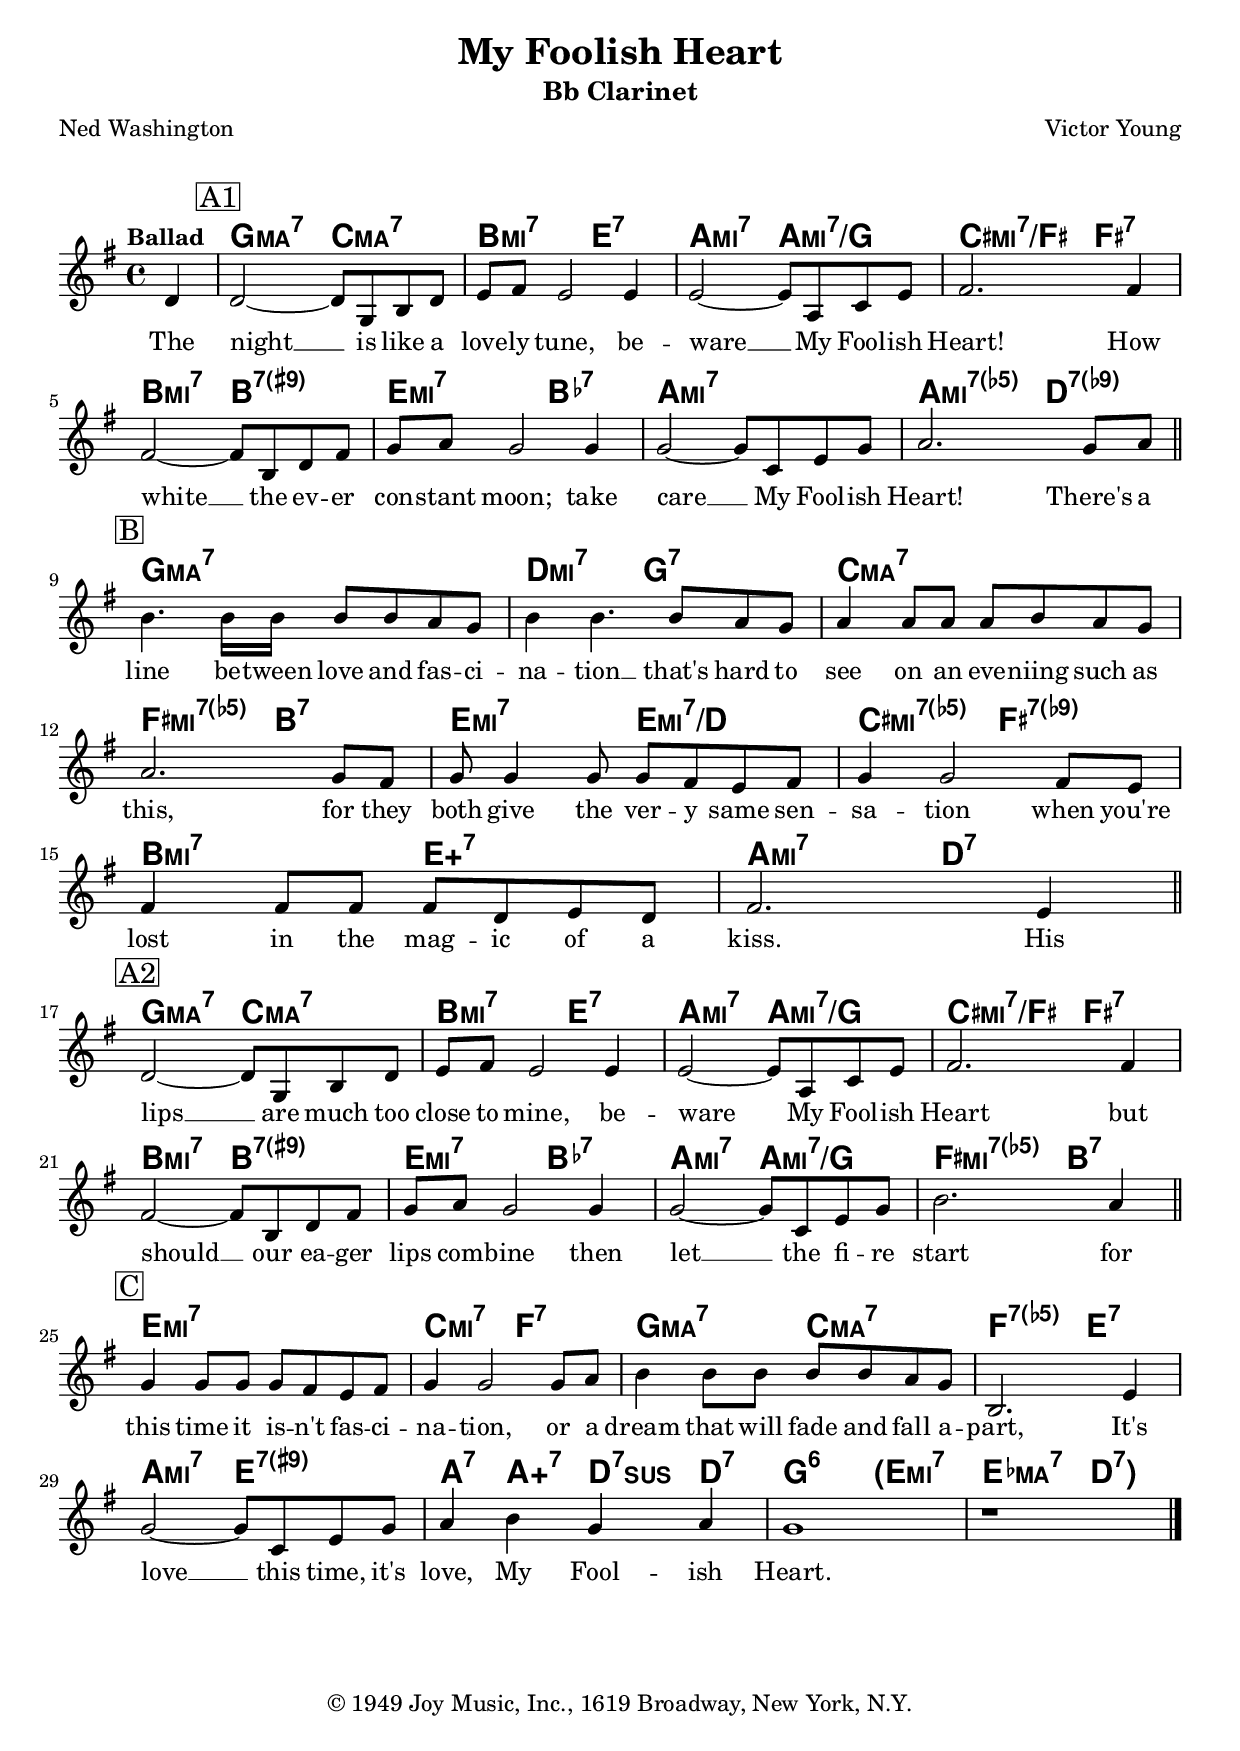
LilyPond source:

\version "2.24.0"

\include "english.ly"

objectGenderMale = ##t

instrument = "Bb Clarinet"
whatKey = g
whatClef = "treble"

%% -*- Mode: LilyPond -*-

\include "lead-sheets.ily"

\header {
  title = "My Foolish Heart"
  subtitle = \instrument
  poet = "Ned Washington"
  composer = "Victor Young"
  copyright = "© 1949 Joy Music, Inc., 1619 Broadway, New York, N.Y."
}

refrainLyricsM = \lyricmode {
The night __ is like a love -- ly tune,
be -- ware __ My Fool -- ish Heart!
How white __ the ev -- er con -- stant moon;
take care __ My Fool -- ish Heart!
There's a line be -- tween love and fas -- ci -- na -- tion __
that's hard to see on an eve -- niing such as this,
for they both give the ver -- y same sen -- sa -- tion
when you're lost in the mag -- ic of a kiss.
Her lips __ are much too close to mine,
be -- ware My Fool -- ish Heart
but should __ our ea -- ger lips com -- bine
then let __ the fi -- re start
for this time it is -- n't fas -- ci -- na -- tion,
or a dream that will fade and fall a -- part,
It's love __ this time, it's love,
My Fool -- ish Heart.
}

refrainLyricsF = \lyricmode {
The night __ is like a love -- ly tune,
be -- ware __ My Fool -- ish Heart!
How white __ the ev -- er con -- stant moon;
take care __ My Fool -- ish Heart!
There's a line be -- tween love and fas -- ci -- na -- tion __
that's hard to see on an eve -- niing such as this,
for they both give the ver -- y same sen -- sa -- tion
when you're lost in the mag -- ic of a kiss.
His lips __ are much too close to mine,
be -- ware My Fool -- ish Heart
but should __ our ea -- ger lips com -- bine
then let __ the fi -- re start
for this time it is -- n't fas -- ci -- na -- tion,
or a dream that will fade and fall a -- part,
It's love __ this time, it's love,
My Fool -- ish Heart.
}

refrainLyrics = #(if objectGenderMale
		  refrainLyricsF
		  refrainLyricsF)

refrainChords = \chordmode {
  s4

  bf2:maj7 ef2:maj7 d2:m7 g2:7 c2:m7 c2:m7/bf e2:m7/a a2:7
  d2:m7 d2:7.9+ g2:m7 df2:7 c1:m7 c2:m7.5- f2:7.9-
  
  bf1:maj7 f2:m7 bf2:7 ef1:maj7 a2:m7.5- d2:7
  g2:m7 g2:m7/f e2:m7.5- a2:7.9- d2:m7 g2:7.5+ c2:m7 f2:7

  bf2:maj7 ef2:maj7 d2:m7 g2:7 c2:m7 c2:m7/bf e2:m7/a a2:7
  d2:m7 d2:7.9+ g2:m7 df2:7 c2:m7 c2:m7/bf a2:m7.5- d2:7
  
  g1:m7 ef2:m7 af2:7 bf2:maj7 ef2:maj7 af2:7.5- g2:7
  c2:m7 g2:7.9+ c4:7 c4:7.5+ f4:sus7 f4:7 bf2:6
  
  \chordOpenParen{ g2:m7 }
  gf2:maj7
  \chordCloseParen{ f2:7 }
}

refrainKey = bf

refrainMelody = \relative f' {
  \time 4/4
  \key \refrainKey \major
  \clef \whatClef
  \tempo "Ballad"

  \partial 4 f4 |

  \mark \markup{ \box "A1" }
  
  f2~ f8 bf,8 d8 f8 | g8 a8 g2 g4 | g2~ g8 c,8 ef8 g8 | a2. a4 |
  a2~ a8 d,8 f8 a8 | bf8 c8 bf2 bf4 | bf2~ bf8 ef,8 g8 bf8 | c2. bf8 c8 |
  
  \bar "||"
  \break

  \mark \markup{ \box "B" }
  
  d4. d16 d16 d8 d8 c8 bf8 | d4 d4. d8 c8 bf8 | c4 c8 c8 c8 d8 c8 bf8 | c2. bf8 a8 |
  bf8 bf4 bf8 bf8 a8 g8 a8 | bf4 bf2 a8 g8 | a4 a8 a8 a8 f8 g8 f8 | a2. g4 |
  
  \bar "||"
  \break

  \mark \markup{ \box "A2" }
  
  f2~ f8 bf,8 d8 f8 | g8 a8 g2 g4 | g2~ g8 c,8 ef8 g8 | a2. a4 |
  a2~ a8 d,8 f8 a8 | bf8 c8 bf2 bf4 | bf2~ bf8 ef,8 g8 bf8 | d2. c4 |

  \bar "||"
  \break

  \mark \markup{ \box "C" }
  
  bf4 bf8 bf8 bf8 a8 g8 a8 | bf4 bf2 bf8 c8 | d4 d8 d8 d8 d8 c8 bf8 | d,2. g4 |
  bf2~ bf8 ef,8 g8 bf8 | c4 d4 bf4 c4 | bf1 | r1 |

  \bar "|."
}

\include "paper.ily"

\markup {
  % Leave a gap after the header
  \vspace #1
}

\include "refrain.ily"

